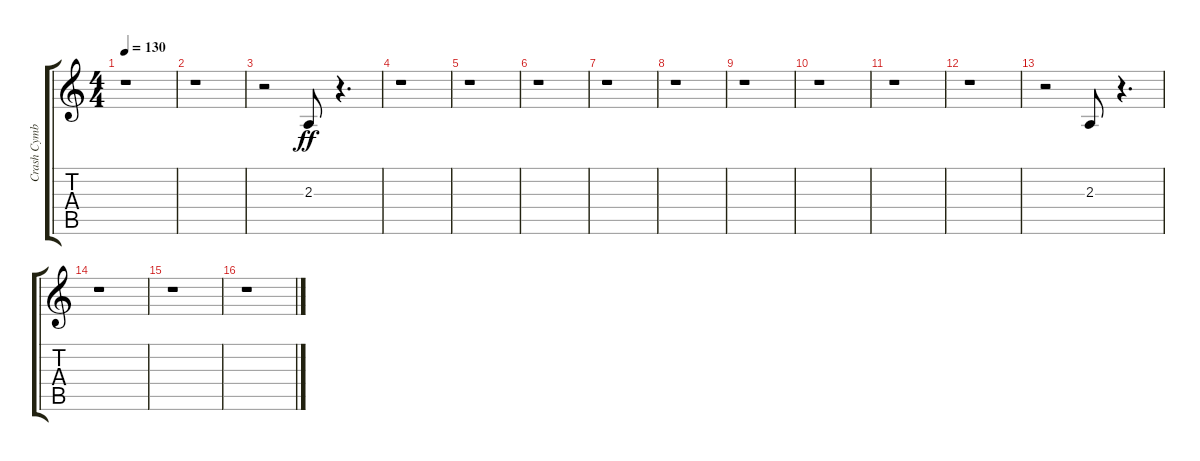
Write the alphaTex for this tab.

\track ("Crash Cymbal" "Crash Cymb") {instrument acousticgrandpiano}
\staff {score tabs}
\tuning (E4 B3 G3 D3 A2 E2) {hide}
\ts (4 4)
\tempo 130
\clef g2
\ks c
r.1{dy ff} |
r.1 |
r.2 2.3.8 r.4{d} |
r.1 |
r.1 |
r.1 |
r.1 |
r.1 |
r.1 |
r.1 |
r.1 |
r.1 |
r.2 2.3.8 r.4{d} |
r.1 |
r.1 |
r.1
